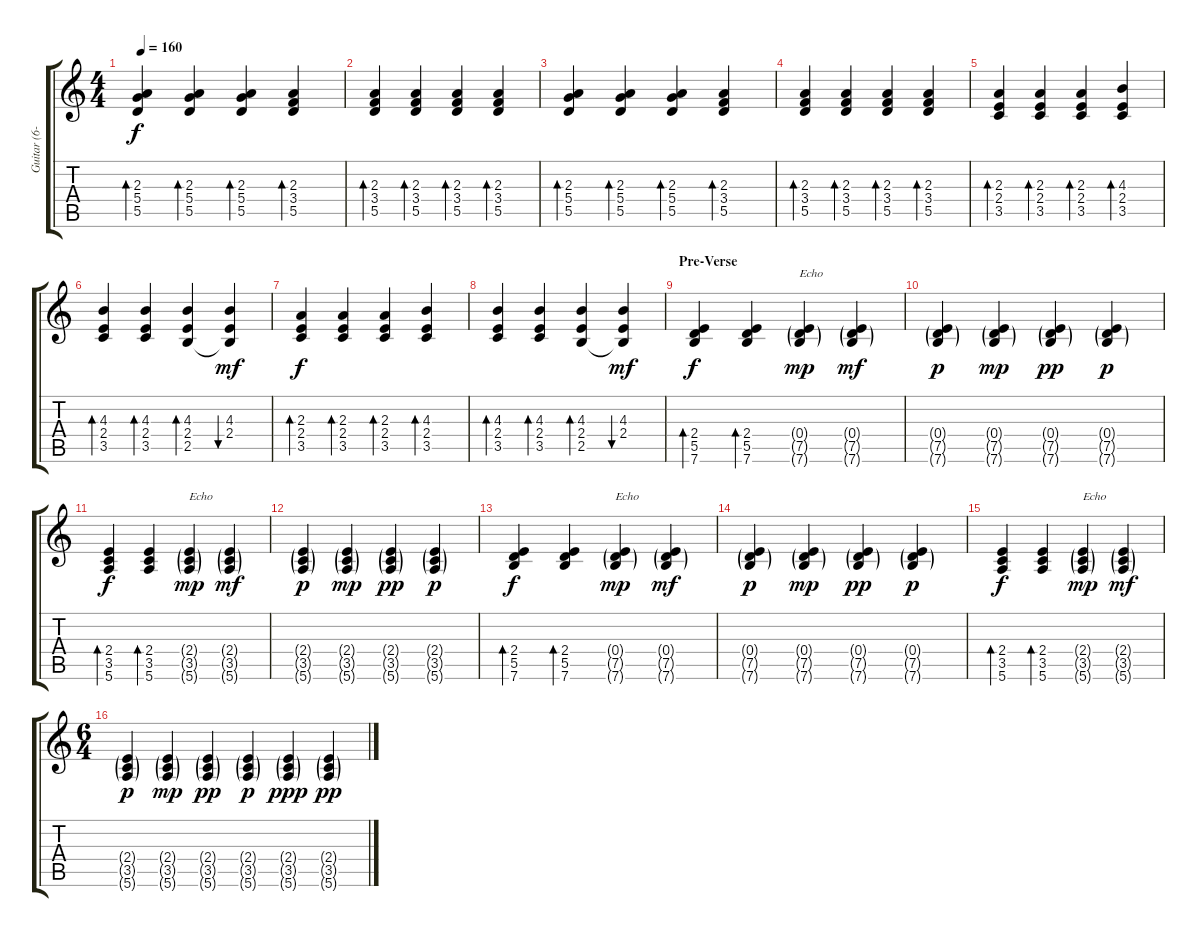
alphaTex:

\track ("Guitar (6-String Distorted)" "Guitar (6-") {instrument distortionguitar}
\staff {score tabs}
\tuning (E4 B3 G3 D3 A2 E2) {hide}
\ts (4 4)
\tempo 160
\clef g2
\ks c
(2.3 5.4 5.5).4{bd 120 dy f} (2.3 5.4 5.5).4{bd 120} (2.3 5.4 5.5).4{bd 120} (2.3 3.4 5.5).4{bd 120} |
(2.3 3.4 5.5).4{bd 120} (2.3 3.4 5.5).4{bd 120} (2.3 3.4 5.5).4{bd 120} (2.3 3.4 5.5).4{bd 120} |
(2.3 5.4 5.5).4{bd 120} (2.3 5.4 5.5).4{bd 120} (2.3 5.4 5.5).4{bd 120} (2.3 3.4 5.5).4{bd 120} |
(2.3 3.4 5.5).4{bd 120} (2.3 3.4 5.5).4{bd 120} (2.3 3.4 5.5).4{bd 120} (2.3 3.4 5.5).4{bd 120} |
(2.3 2.4 3.5).4{bd 120} (2.3 2.4 3.5).4{bd 120} (2.3 2.4 3.5).4{bd 120} (4.3 2.4 3.5).4{bd 120} |
(4.3 2.4 3.5).4{bd 120} (4.3 2.4 3.5).4{bd 120} (4.3 2.4 2.5).4{bd 120} (4.3 2.4 2.5{t}).4{bu 120 dy mf} |
(2.3 2.4 3.5).4{bd 120 dy f} (2.3 2.4 3.5).4{bd 120} (2.3 2.4 3.5).4{bd 120} (4.3 2.4 3.5).4{bd 120} |
(4.3 2.4 3.5).4{bd 120} (4.3 2.4 3.5).4{bd 120} (4.3 2.4 2.5).4{bd 120} (4.3 2.4 2.5{t}).4{bu 120 dy mf} |
\section ("" "Pre-Verse")
(2.4 5.5 7.6).4{bd 120 dy f} (2.4 5.5 7.6).4{bd 120} (0.4{g} 7.5{g} 7.6{g}).4{txt "Echo" dy mp} (0.4{g} 7.5{g} 7.6{g}).4{dy mf} |
(0.4{g} 7.5{g} 7.6{g}).4{dy p} (0.4{g} 7.5{g} 7.6{g}).4{dy mp} (0.4{g} 7.5{g} 7.6{g}).4{dy pp} (0.4{g} 7.5{g} 7.6{g}).4{dy p} |
(2.4 3.5 5.6).4{bd 120 dy f} (2.4 3.5 5.6).4{bd 120} (2.4{g} 3.5{g} 5.6{g}).4{txt "Echo" dy mp} (2.4{g} 3.5{g} 5.6{g}).4{dy mf} |
(2.4{g} 3.5{g} 5.6{g}).4{dy p} (2.4{g} 3.5{g} 5.6{g}).4{dy mp} (2.4{g} 3.5{g} 5.6{g}).4{dy pp} (2.4{g} 3.5{g} 5.6{g}).4{dy p} |
(2.4 5.5 7.6).4{bd 120 dy f} (2.4 5.5 7.6).4{bd 120} (0.4{g} 7.5{g} 7.6{g}).4{txt "Echo" dy mp} (0.4{g} 7.5{g} 7.6{g}).4{dy mf} |
(0.4{g} 7.5{g} 7.6{g}).4{dy p} (0.4{g} 7.5{g} 7.6{g}).4{dy mp} (0.4{g} 7.5{g} 7.6{g}).4{dy pp} (0.4{g} 7.5{g} 7.6{g}).4{dy p} |
(2.4 3.5 5.6).4{bd 120 dy f} (2.4 3.5 5.6).4{bd 120} (2.4{g} 3.5{g} 5.6{g}).4{txt "Echo" dy mp} (2.4{g} 3.5{g} 5.6{g}).4{dy mf} |
\ts (6 4)
(2.4{g} 3.5{g} 5.6{g}).4{dy p} (2.4{g} 3.5{g} 5.6{g}).4{dy mp} (2.4{g} 3.5{g} 5.6{g}).4{dy pp} (2.4{g} 3.5{g} 5.6{g}).4{dy p} (2.4{g} 3.5{g} 5.6{g}).4{dy ppp} (2.4{g} 3.5{g} 5.6{g}).4{dy pp}
